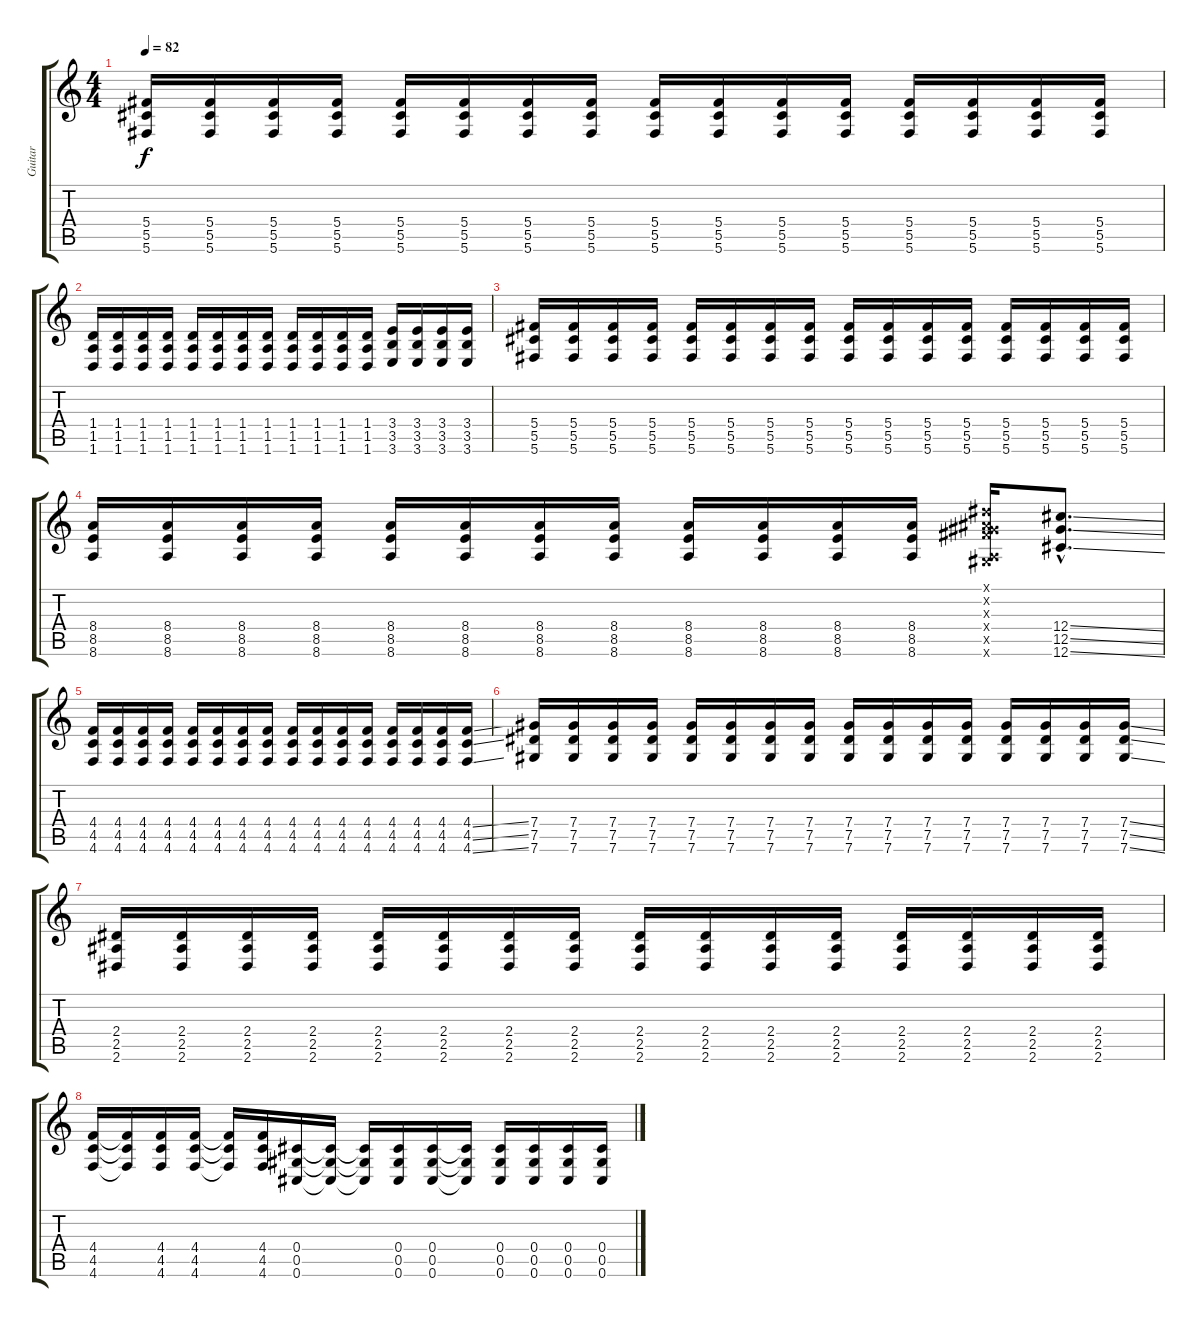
\track ("Guitar" "Guitar") {instrument electricguitarclean}
\staff {score tabs}
\tuning (Eb4 Bb3 Gb3 Db3 Ab2 Db2) {hide}
\ts (4 4)
\tempo 82
\clef g2
\ks c
(5.4 5.5 5.6).16{dy f instrument distortionguitar} (5.4 5.5 5.6).16 (5.4 5.5 5.6).16 (5.4 5.5 5.6).16 (5.4 5.5 5.6).16 (5.4 5.5 5.6).16 (5.4 5.5 5.6).16 (5.4 5.5 5.6).16 (5.4 5.5 5.6).16 (5.4 5.5 5.6).16 (5.4 5.5 5.6).16 (5.4 5.5 5.6).16 (5.4 5.5 5.6).16 (5.4 5.5 5.6).16 (5.4 5.5 5.6).16 (5.4 5.5 5.6).16 |
(1.4 1.5 1.6).16 (1.4 1.5 1.6).16 (1.4 1.5 1.6).16 (1.4 1.5 1.6).16 (1.4 1.5 1.6).16 (1.4 1.5 1.6).16 (1.4 1.5 1.6).16 (1.4 1.5 1.6).16 (1.4 1.5 1.6).16 (1.4 1.5 1.6).16 (1.4 1.5 1.6).16 (1.4 1.5 1.6).16 (3.4 3.5 3.6).16 (3.4 3.5 3.6).16 (3.4 3.5 3.6).16 (3.4 3.5 3.6).16 |
(5.4 5.5 5.6).16{instrument distortionguitar} (5.4 5.5 5.6).16 (5.4 5.5 5.6).16 (5.4 5.5 5.6).16 (5.4 5.5 5.6).16 (5.4 5.5 5.6).16 (5.4 5.5 5.6).16 (5.4 5.5 5.6).16 (5.4 5.5 5.6).16 (5.4 5.5 5.6).16 (5.4 5.5 5.6).16 (5.4 5.5 5.6).16 (5.4 5.5 5.6).16 (5.4 5.5 5.6).16 (5.4 5.5 5.6).16 (5.4 5.5 5.6).16 |
(8.4 8.5 8.6).16 (8.4 8.5 8.6).16 (8.4 8.5 8.6).16 (8.4 8.5 8.6).16 (8.4 8.5 8.6).16 (8.4 8.5 8.6).16 (8.4 8.5 8.6).16 (8.4 8.5 8.6).16 (8.4 8.5 8.6).16 (8.4 8.5 8.6).16 (8.4 8.5 8.6).16 (8.4 8.5 8.6).16 (0.1{x} 0.2{x} 0.3{x} 7.4{x} 0.5{x} 8.6{x}).16 (12.4{ss hac} 12.5{ss hac} 12.6{ss hac}).8{d} |
(4.4 4.5 4.6).16{instrument distortionguitar} (4.4 4.5 4.6).16 (4.4 4.5 4.6).16 (4.4 4.5 4.6).16 (4.4 4.5 4.6).16 (4.4 4.5 4.6).16 (4.4 4.5 4.6).16 (4.4 4.5 4.6).16 (4.4 4.5 4.6).16 (4.4 4.5 4.6).16 (4.4 4.5 4.6).16 (4.4 4.5 4.6).16 (4.4 4.5 4.6).16 (4.4 4.5 4.6).16 (4.4 4.5 4.6).16 (4.4{ss} 4.5{ss} 4.6{ss}).16 |
(7.4 7.5 7.6).16 (7.4 7.5 7.6).16 (7.4 7.5 7.6).16 (7.4 7.5 7.6).16 (7.4 7.5 7.6).16 (7.4 7.5 7.6).16 (7.4 7.5 7.6).16 (7.4 7.5 7.6).16 (7.4 7.5 7.6).16 (7.4 7.5 7.6).16 (7.4 7.5 7.6).16 (7.4 7.5 7.6).16 (7.4 7.5 7.6).16 (7.4 7.5 7.6).16 (7.4 7.5 7.6).16 (7.4{ss} 7.5{ss} 7.6{ss}).16 |
(2.4 2.5 2.6).16 (2.4 2.5 2.6).16 (2.4 2.5 2.6).16 (2.4 2.5 2.6).16 (2.4 2.5 2.6).16 (2.4 2.5 2.6).16 (2.4 2.5 2.6).16 (2.4 2.5 2.6).16 (2.4 2.5 2.6).16 (2.4 2.5 2.6).16 (2.4 2.5 2.6).16 (2.4 2.5 2.6).16 (2.4 2.5 2.6).16 (2.4 2.5 2.6).16 (2.4 2.5 2.6).16 (2.4 2.5 2.6).16 |
(4.4 4.5 4.6).16 (4.4{t} 4.5{t} 4.6{t}).16 (4.4 4.5 4.6).16 (4.4 4.5 4.6).16 (4.4{t} 4.5{t} 4.6{t}).16 (4.4 4.5 4.6).16 (0.4 0.5 0.6).16 (0.4{t} 0.5{t} 0.6{t}).16 (0.4{t} 0.5{t} 0.6{t}).16 (0.4 0.5 0.6).16 (0.4 0.5 0.6).16 (0.4{t} 0.5{t} 0.6{t}).16 (0.4 0.5 0.6).16 (0.4 0.5 0.6).16 (0.4 0.5 0.6).16 (0.4 0.5 0.6).16
